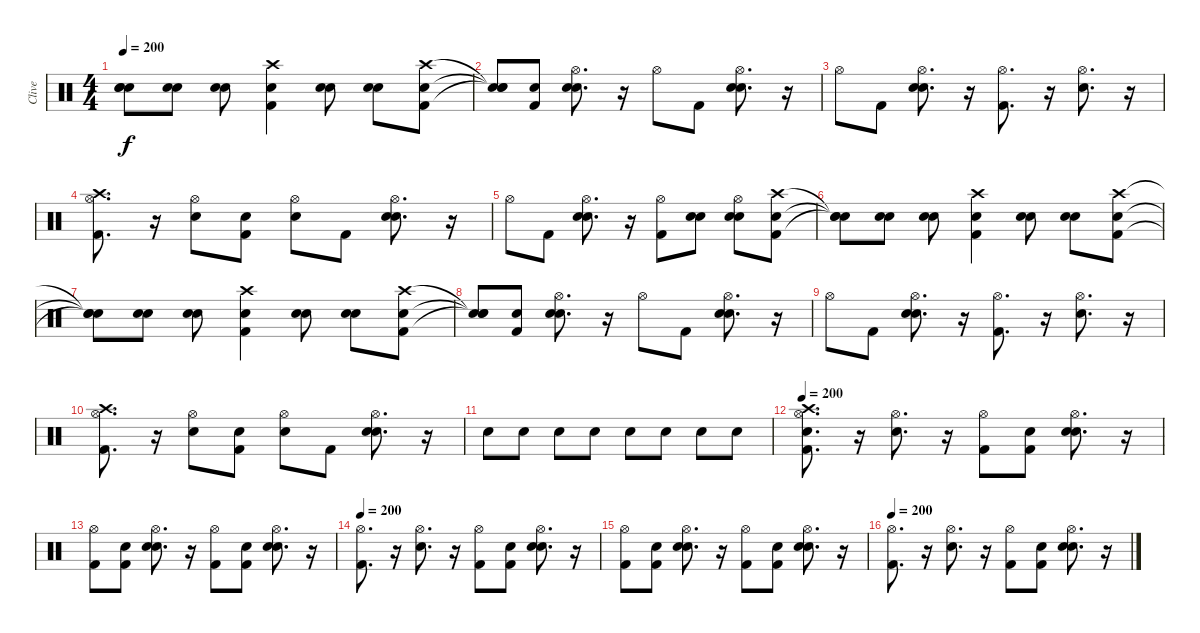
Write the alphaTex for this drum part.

\track ("Clive" "Clive") {instrument percussion}
\staff {score}
\articulation defaults
\ts (4 4)
\tempo 200
\clef neutral
\ks c
("Snare (hit)"{t} "Snare (hit)"{t} "Snare (hit)"{t}).8{dy f} ("Snare (hit)" "Snare (hit) 2").8 ("Snare (hit)" "Snare (hit) 2").8 ("Snare (hit)" "Kick (hit) 2" "Crash high (hit)").4 ("Snare (hit)" "Snare (hit) 2").8 ("Snare (hit)" "Snare (hit) 2").8 ("Snare (hit)" "Kick (hit) 2" "Crash high (hit)").8 |
("Snare (hit)"{t} "Snare (hit)"{t} "Snare (hit)"{t}).8 ("Snare (hit)" "Kick (hit) 2").8 ("Snare (hit)" "Snare (hit) 2" "Hi-Hat (open)").8{d} r.16 "Hi-Hat (open)".8 "Kick (hit) 2".8 ("Snare (hit)" "Snare (hit) 2" "Hi-Hat (open)").8{d} r.16 |
"Hi-Hat (open)".8 "Kick (hit) 2".8 ("Snare (hit)" "Snare (hit) 2" "Hi-Hat (open)").8{d} r.16 ("Kick (hit) 2" "Hi-Hat (open)").8{d} r.16 ("Snare (hit) 2" "Hi-Hat (open)").8{d} r.16 |
("Kick (hit) 2" "Hi-Hat (open)" "Crash high (hit)").8{d} r.16 ("Snare (hit) 2" "Hi-Hat (open)").8 ("Snare (hit)" "Kick (hit) 2").8 ("Snare (hit)" "Hi-Hat (open)").8 "Kick (hit) 2".8 ("Snare (hit)" "Snare (hit) 2" "Hi-Hat (open)").8{d} r.16 |
"Hi-Hat (open)".8 "Kick (hit) 2".8 ("Snare (hit)" "Snare (hit) 2" "Hi-Hat (open)").8{d} r.16 ("Kick (hit) 2" "Hi-Hat (open)").8 ("Snare (hit)" "Snare (hit) 2").8 ("Snare (hit)" "Snare (hit) 2" "Hi-Hat (open)").8 ("Snare (hit)" "Kick (hit) 2" "Crash high (hit)").8 |
("Snare (hit)"{t} "Snare (hit)"{t} "Snare (hit)"{t}).8 ("Snare (hit)" "Snare (hit) 2").8 ("Snare (hit)" "Snare (hit) 2").8 ("Snare (hit)" "Kick (hit) 2" "Crash high (hit)").4 ("Snare (hit)" "Snare (hit) 2").8 ("Snare (hit)" "Snare (hit) 2").8 ("Snare (hit)" "Kick (hit) 2" "Crash high (hit)").8 |
("Snare (hit)"{t} "Snare (hit)"{t} "Snare (hit)"{t}).8 ("Snare (hit)" "Snare (hit) 2").8 ("Snare (hit)" "Snare (hit) 2").8 ("Snare (hit)" "Kick (hit) 2" "Crash high (hit)").4 ("Snare (hit)" "Snare (hit) 2").8 ("Snare (hit)" "Snare (hit) 2").8 ("Snare (hit)" "Kick (hit) 2" "Crash high (hit)").8 |
("Snare (hit)"{t} "Snare (hit)"{t} "Snare (hit)"{t}).8 ("Snare (hit)" "Kick (hit) 2").8 ("Snare (hit)" "Snare (hit) 2" "Hi-Hat (open)").8{d} r.16 "Hi-Hat (open)".8 "Kick (hit) 2".8 ("Snare (hit)" "Snare (hit) 2" "Hi-Hat (open)").8{d} r.16 |
"Hi-Hat (open)".8 "Kick (hit) 2".8 ("Snare (hit)" "Snare (hit) 2" "Hi-Hat (open)").8{d} r.16 ("Kick (hit) 2" "Hi-Hat (open)").8{d} r.16 ("Snare (hit) 2" "Hi-Hat (open)").8{d} r.16 |
("Kick (hit) 2" "Hi-Hat (open)" "Crash high (hit)").8{d} r.16 ("Snare (hit) 2" "Hi-Hat (open)").8 ("Snare (hit)" "Kick (hit) 2").8 ("Snare (hit)" "Hi-Hat (open)").8 "Kick (hit) 2".8 ("Snare (hit)" "Snare (hit) 2" "Hi-Hat (open)").8{d} r.16 |
"Snare (hit) 2".8 "Snare (hit) 2".8 "Snare (hit) 2".8 "Snare (hit) 2".8 "Snare (hit) 2".8 "Snare (hit) 2".8 "Snare (hit) 2".8 "Snare (hit) 2".8 |
\tempo 200
("Snare (hit)" "Kick (hit) 2" "Hi-Hat (open)" "Crash high (hit)").8{d} r.16 ("Snare (hit) 2" "Hi-Hat (open)").8{d} r.16 ("Kick (hit) 2" "Hi-Hat (open)").8 ("Snare (hit)" "Kick (hit) 2").8 ("Snare (hit)" "Snare (hit) 2" "Hi-Hat (open)").8{d} r.16 |
("Kick (hit) 2" "Hi-Hat (open)").8 ("Snare (hit)" "Kick (hit) 2").8 ("Snare (hit)" "Snare (hit) 2" "Hi-Hat (open)").8{d} r.16 ("Kick (hit) 2" "Hi-Hat (open)").8 ("Snare (hit)" "Kick (hit) 2").8 ("Snare (hit)" "Snare (hit) 2" "Hi-Hat (open)").8{d} r.16 |
\tempo 200
("Kick (hit) 2" "Hi-Hat (open)").8{d} r.16 ("Snare (hit) 2" "Hi-Hat (open)").8{d} r.16 ("Kick (hit) 2" "Hi-Hat (open)").8 ("Snare (hit)" "Kick (hit) 2").8 ("Snare (hit)" "Snare (hit) 2" "Hi-Hat (open)").8{d} r.16 |
("Kick (hit) 2" "Hi-Hat (open)").8 ("Snare (hit)" "Kick (hit) 2").8 ("Snare (hit)" "Snare (hit) 2" "Hi-Hat (open)").8{d} r.16 ("Kick (hit) 2" "Hi-Hat (open)").8 ("Snare (hit)" "Kick (hit) 2").8 ("Snare (hit)" "Snare (hit) 2" "Hi-Hat (open)").8{d} r.16 |
\tempo 200
("Kick (hit) 2" "Hi-Hat (open)").8{d} r.16 ("Snare (hit) 2" "Hi-Hat (open)").8{d} r.16 ("Kick (hit) 2" "Hi-Hat (open)").8 ("Snare (hit)" "Kick (hit) 2").8 ("Snare (hit)" "Snare (hit) 2" "Hi-Hat (open)").8{d} r.16
